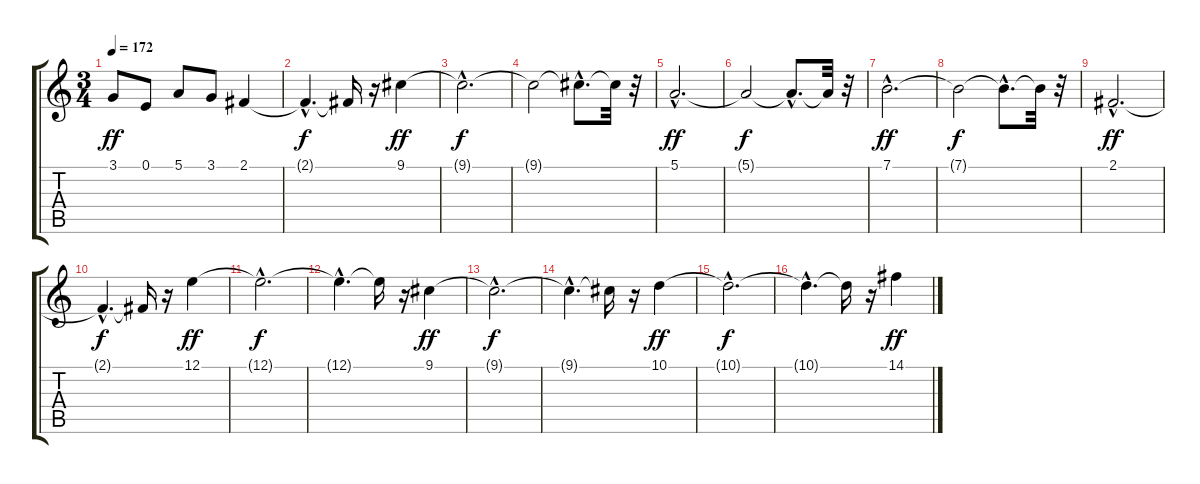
\track "" {instrument recorder}
\staff {score tabs}
\tuning (E4 B3 G3 D3 A2 E2) {hide}
\ts (3 4)
\tempo 172
\clef g2
\ks c
3.1.8{dy ff} 0.1.8 5.1.8 3.1.8 2.1.4 |
2.1{hac t}.4{d dy f} 2.1{t}.16 r.16 9.1.4{dy ff} |
9.1{hac t}.2{d dy f} |
9.1{t}.2 9.1{hac t}.8{d} 9.1{t}.32 r.32 |
5.1{hac}.2{d dy ff} |
5.1{t}.2{dy f} 5.1{hac t}.8{d} 5.1{t}.32 r.32 |
7.1{hac}.2{d dy ff} |
7.1{t}.2{dy f} 7.1{hac t}.8{d} 7.1{t}.32 r.32 |
2.1{hac}.2{d dy ff} |
2.1{hac t}.4{d dy f} 2.1{t}.16 r.16 12.1.4{dy ff} |
12.1{hac t}.2{d dy f} |
12.1{hac t}.4{d} 12.1{t}.16 r.16 9.1.4{dy ff} |
9.1{hac t}.2{d dy f} |
9.1{hac t}.4{d} 9.1{t}.16 r.16 10.1.4{dy ff} |
10.1{hac t}.2{d dy f} |
10.1{hac t}.4{d} 10.1{t}.16 r.16 14.1.4{dy ff}
